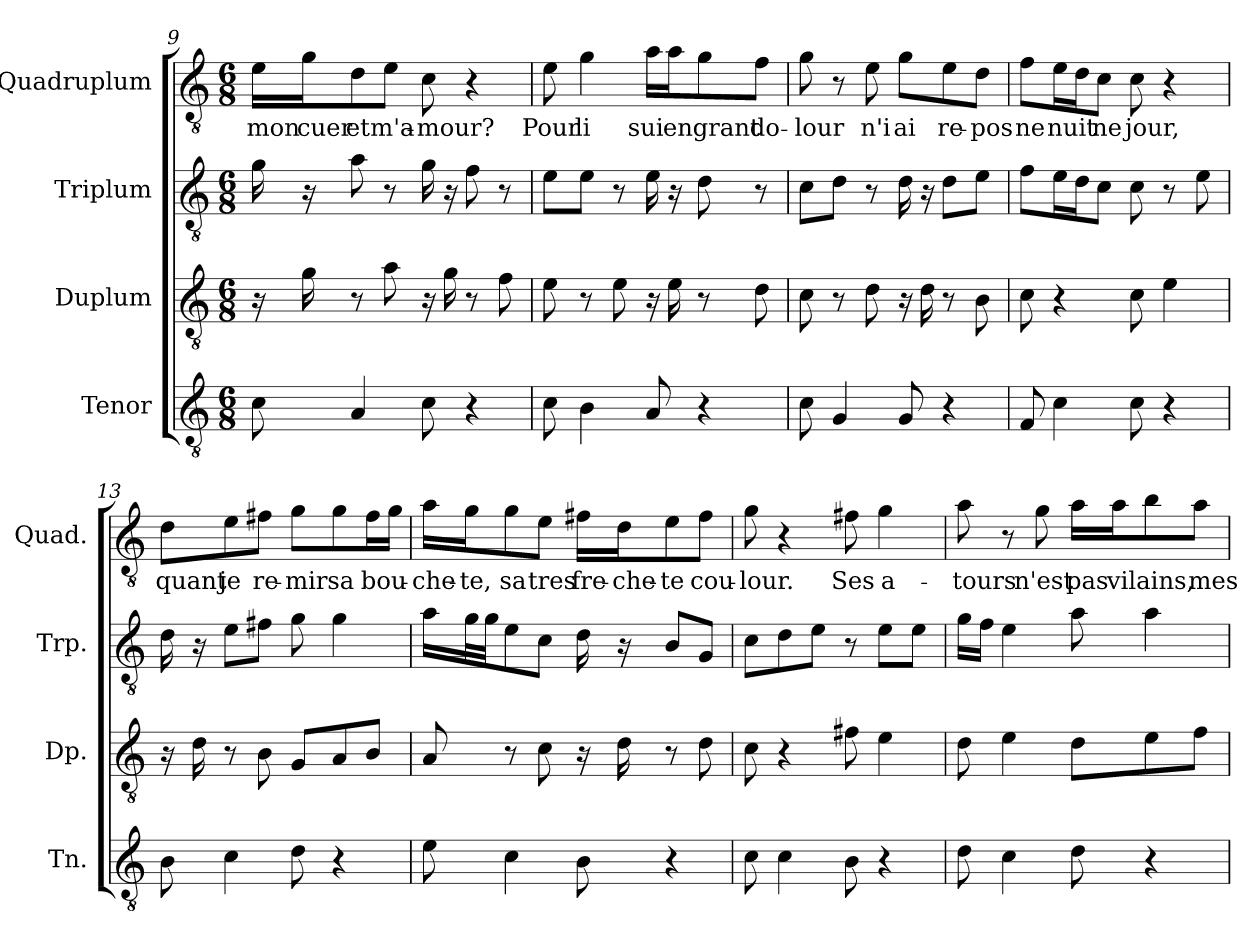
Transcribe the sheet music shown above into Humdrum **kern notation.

**kern	**kern	**kern	**kern	**text
*part4	*part3	*part2	*part1	*part1
*staff4	*staff3	*staff2	*staff1	*staff1
*I"Tenor	*I"Duplum	*I"Triplum	*I"Quadruplum	*
*I'Tn.	*I'Dp.	*I'Trp.	*I'Quad.	*
*clefGv2	*clefGv2	*clefGv2	*clefGv2	*
*k[]	*k[]	*k[]	*k[]	*
*M6/8	*M6/8	*M6/8	*M6/8	*
=9	=9	=9	=9	=9
!	!	!	!	!LO:LY:b
8c\	16r	16g\	16e\LL	mon
!	!	!	!	!LO:LY:b
.	16g\	16r	16g\J	cuer
!	!	!	!	!LO:LY:b
4A/	8r	8a\	8d\	et
!	!	!	!	!LO:LY:b
.	8a\	8r	8e\J	m'a-
!	!	!	!	!LO:LY:b
8c\	16r	16g\	8c\	-mour?
.	16g\	16r	.	.
4r	8r	8f\	4r	.
.	8f\	8r	.	.
=10	=10	=10	=10	=10
!	!	!	!	!LO:LY:b
8c\	8e\	8e\L	8e\	Pour
!	!	!	!	!LO:LY:b
4B\	8r	8e\J	4g\	li
.	8e\	8r	.	.
!	!	!	!	!LO:LY:b
8A/	16r	16e\	16a\LL	sui
!	!	!	!	!LO:LY:b
.	16e\	16r	16a\J	en
!	!	!	!	!LO:LY:b
4r	8r	8d\	8g\	grant
!	!	!	!	!LO:LY:b
.	8d\	8r	8f\J	do-
=11	=11	=11	=11	=11
!	!	!	!	!LO:LY:b
8c\	8c\	8c\L	8g\	-lour
4G/	8r	8d\J	8r	.
!	!	!	!	!LO:LY:b
.	8d\	8r	8e\	n'i
!	!	!	!	!LO:LY:b
8G/	16r	16d\	8g\L	ai
.	16d\	16r	.	.
!	!	!	!	!LO:LY:b
4r	8r	8d\L	8e\	re-
!	!	!	!	!LO:LY:b
.	8B\	8e\J	8d\J	-pos
!!LO:LB:g=z
=12	=12	=12	=12	=12
!	!	!	!	!LO:LY:b
8F/	8c\	8f\L	8f\L	ne
!	!	!	!	!LO:LY:b
4c\	4r	16e\L	16e\L	nuit
.	.	16d\J	16d\J	.
!	!	!	!	!LO:LY:b
.	.	8c\J	8c\J	ne
!	!	!	!	!LO:LY:b
8c\	8c\	8c\	8c\	jour,
4r	4e\	8r	4r	.
.	.	8e\	.	.
=13	=13	=13	=13	=13
!	!	!	!	!LO:LY:b
8B\	16r	16d\	8d\L	quant
.	16d\	16r	.	.
!	!	!	!	!LO:LY:b
4c\	8r	8e\L	8e\	je
!	!	!	!	!LO:LY:b
.	8B\	8f#i\J	8f#i\J	re-
!	!	!	!	!LO:LY:b
8d\	8G/L	8g\	8g\L	-mir
!	!	!	!	!LO:LY:b
4r	8A/	4g\	8g\	sa
!	!	!	!	!LO:LY:b
.	8B/J	.	16f#i\L	bou-
.	.	.	16g\JJ	.
=14	=14	=14	=14	=14
!	!	!	!	!LO:LY:b
8e\	8A/	16a\LL	16a\LL	-che-
!	!	!	!	!LO:LY:b
*	*	*tremolo	*	*
.	.	32g\	16g\J	-te,
.	.	32g\JJJ	.	.
*	*	*Xtremolo	*	*
!	!	!	!	!LO:LY:b
4c\	8r	8e\	8g\	sa
!	!	!	!	!LO:LY:b
.	8c\	8c\J	8e\J	tres
!	!	!	!	!LO:LY:b
8B\	16r	16d\	16f#i\LL	fre-
!	!	!	!	!LO:LY:b
.	16d\	16r	16d\J	-che-
!	!	!	!	!LO:LY:b
4r	8r	8B/L	8e\	-te
!	!	!	!	!LO:LY:b
.	8d\	8G/J	8f#i\J	cou-
=15	=15	=15	=15	=15
!	!	!	!	!LO:LY:b
8c\	8c\	8c\L	8g\	-lour.
4c\	4r	8d\	4r	.
.	.	8e\J	.	.
!	!	!	!	!LO:LY:b
8B\	8f#i\	8r	8f#i\	Ses
!	!	!	!	!LO:LY:b
4r	4e\	8e\L	4g\	a-
.	.	8e\J	.	.
!!LO:LB:g=z
=16	=16	=16	=16	=16
!	!	!	!	!LO:LY:b
8d\	8d\	16g\LL	8a\	-tours
.	.	16f\JJ	.	.
4c\	4e\	4e\	8r	.
!	!	!	!	!LO:LY:b
.	.	.	8g\	n'est
!	!	!	!	!LO:LY:b
8d\	8d\L	8a\	16a\LL	pas
!	!	!	!	!LO:LY:b
.	.	.	16a\J	vilains,
4r	8e\	4a\	8b\	.
!	!	!	!	!LO:LY:b
.	8f\J	.	8a\J	mes
=	=	=	=	=
*-	*-	*-	*-	*-
